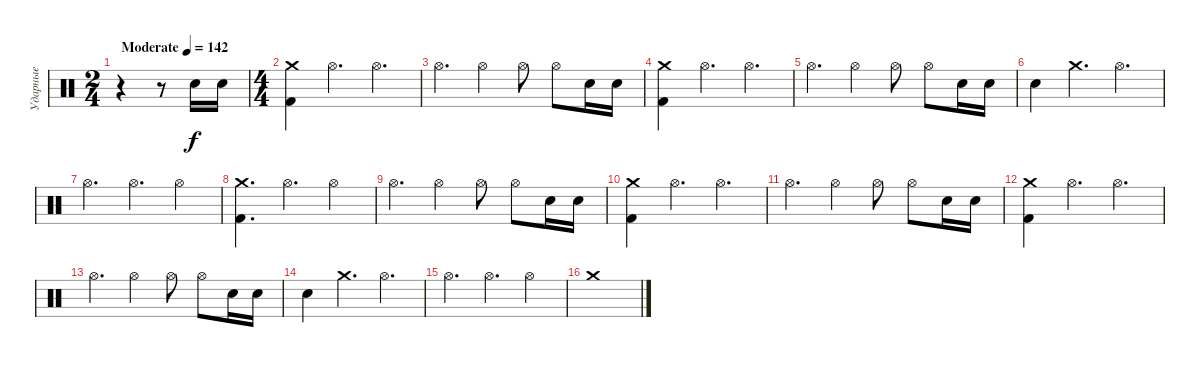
\track ("Ударные" "Ударные") {instrument percussion}
\staff {score}
\articulation defaults
\ts (2 4)
\tempo (142 "Moderate")
\clef neutral
\ks c
r.4{dy f} r.8 "Electric Snare (hit)".16 "Electric Snare (hit)".16 |
\ts (4 4)
("Kick (hit) 2" "Crash medium (hit)").4 "Hi-Hat (open)".4{d} "Hi-Hat (open)".4{d} |
"Hi-Hat (open)".4{d} "Hi-Hat (open)".4 "Hi-Hat (open)".8 "Hi-Hat (open)".8 "Electric Snare (hit)".16 "Electric Snare (hit)".16 |
("Kick (hit) 2" "Crash medium (hit)").4 "Hi-Hat (open)".4{d} "Hi-Hat (open)".4{d} |
"Hi-Hat (open)".4{d} "Hi-Hat (open)".4 "Hi-Hat (open)".8 "Hi-Hat (open)".8 "Electric Snare (hit)".16 "Electric Snare (hit)".16 |
"Electric Snare (hit)".4 "Crash medium (hit)".4{d} "Hi-Hat (open)".4{d} |
"Hi-Hat (open)".4{d} "Hi-Hat (open)".4{d} "Hi-Hat (open)".4 |
("Crash medium (hit)" "Kick (hit) 2").4{d} "Hi-Hat (open)".4{d} "Hi-Hat (open)".4 |
"Hi-Hat (open)".4{d} "Hi-Hat (open)".4 "Hi-Hat (open)".8 "Hi-Hat (open)".8 "Electric Snare (hit)".16 "Electric Snare (hit)".16 |
("Kick (hit) 2" "Crash medium (hit)").4 "Hi-Hat (open)".4{d} "Hi-Hat (open)".4{d} |
"Hi-Hat (open)".4{d} "Hi-Hat (open)".4 "Hi-Hat (open)".8 "Hi-Hat (open)".8 "Electric Snare (hit)".16 "Electric Snare (hit)".16 |
("Kick (hit) 2" "Crash medium (hit)").4 "Hi-Hat (open)".4{d} "Hi-Hat (open)".4{d} |
"Hi-Hat (open)".4{d} "Hi-Hat (open)".4 "Hi-Hat (open)".8 "Hi-Hat (open)".8 "Electric Snare (hit)".16 "Electric Snare (hit)".16 |
"Electric Snare (hit)".4 "Crash medium (hit)".4{d} "Hi-Hat (open)".4{d} |
"Hi-Hat (open)".4{d} "Hi-Hat (open)".4{d} "Hi-Hat (open)".4 |
"Crash medium (hit)".1
